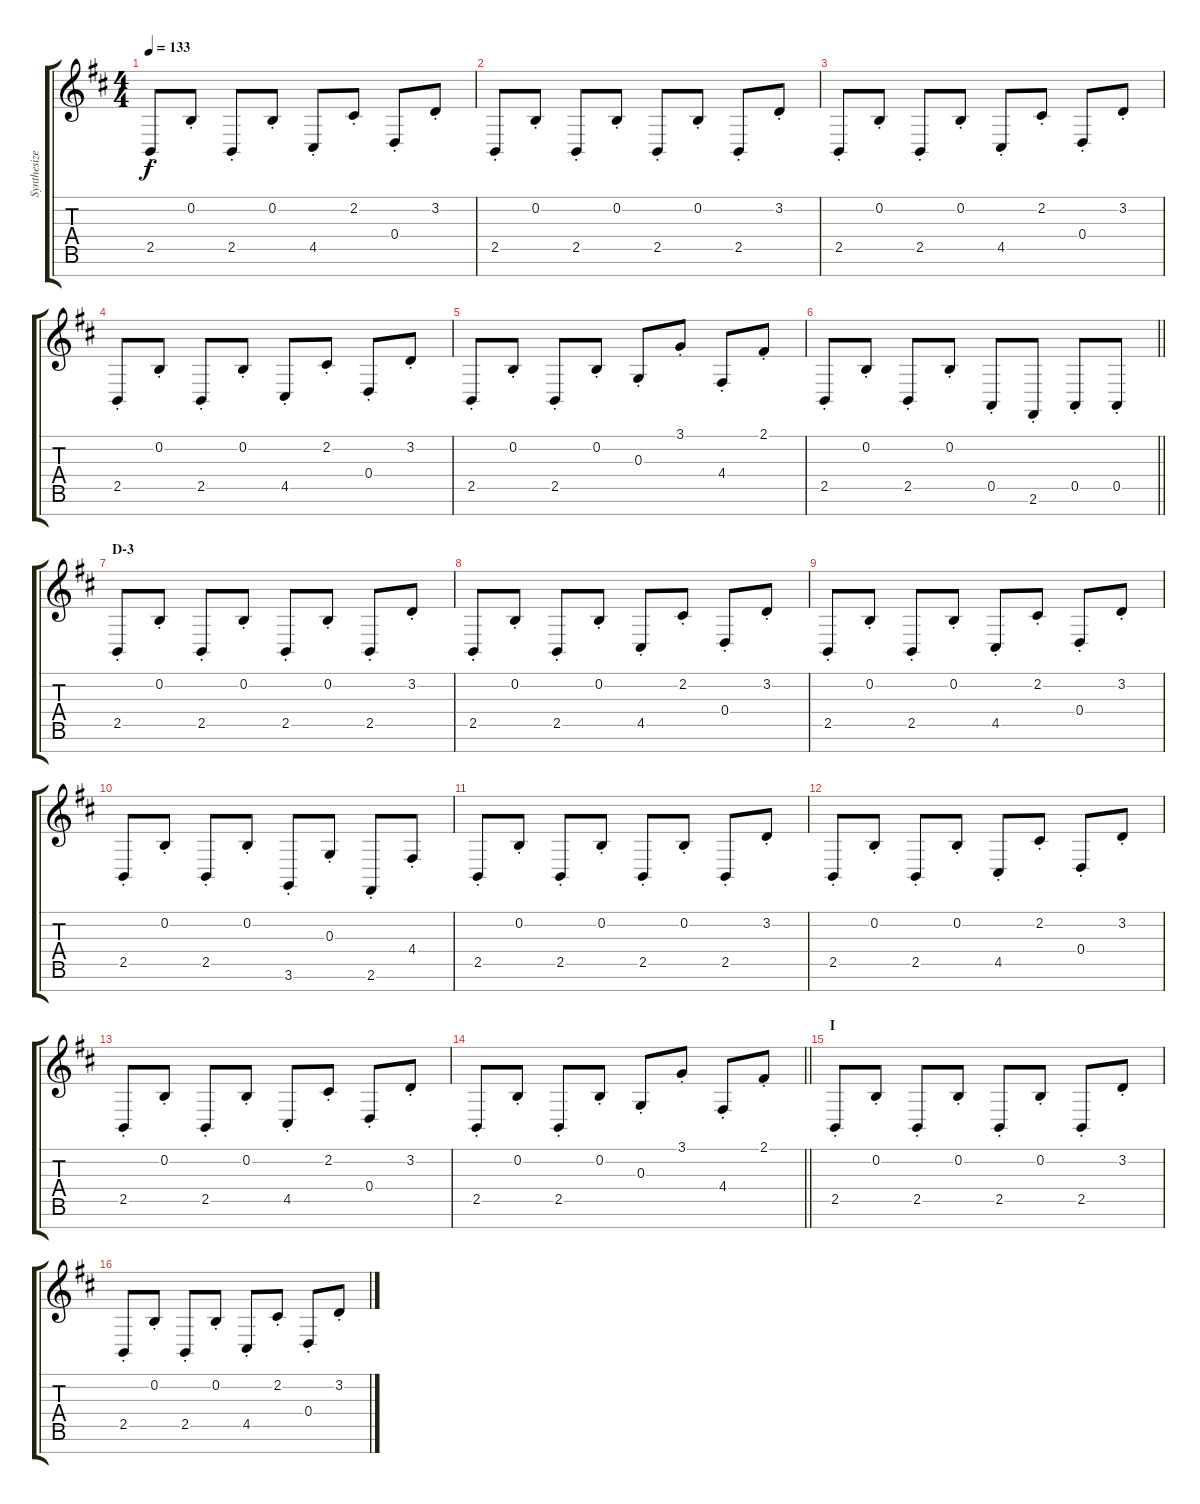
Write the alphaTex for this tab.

\track ("Synthesizer" "Synthesize") {instrument lead2sawtooth}
\staff {score tabs}
\tuning (E4 B3 G3 D3 A2 E2 B1) {hide}
\ts (4 4)
\tempo 133
\clef g2
\ks d
2.5{st}.8{dy f} 0.2{st}.8 2.5{st}.8 0.2{st}.8 4.5{st}.8 2.2{st}.8 0.4{st}.8 3.2{st}.8 |
2.5{st}.8 0.2{st}.8 2.5{st}.8 0.2{st}.8 2.5{st}.8 0.2{st}.8 2.5{st}.8 3.2{st}.8 |
2.5{st}.8 0.2{st}.8 2.5{st}.8 0.2{st}.8 4.5{st}.8 2.2{st}.8 0.4{st}.8 3.2{st}.8 |
2.5{st}.8 0.2{st}.8 2.5{st}.8 0.2{st}.8 4.5{st}.8 2.2{st}.8 0.4{st}.8 3.2{st}.8 |
2.5{st}.8 0.2{st}.8 2.5{st}.8 0.2{st}.8 0.3{st}.8 3.1{st}.8 4.4{st}.8 2.1{st}.8 |
\barLineRight lightlight
2.5{st}.8 0.2{st}.8 2.5{st}.8 0.2{st}.8 0.5{st}.8 2.6{st}.8 0.5{st}.8 0.5{st}.8 |
\section ("" "D-3")
2.5{st}.8 0.2{st}.8 2.5{st}.8 0.2{st}.8 2.5{st}.8 0.2{st}.8 2.5{st}.8 3.2{st}.8 |
2.5{st}.8 0.2{st}.8 2.5{st}.8 0.2{st}.8 4.5{st}.8 2.2{st}.8 0.4{st}.8 3.2{st}.8 |
2.5{st}.8 0.2{st}.8 2.5{st}.8 0.2{st}.8 4.5{st}.8 2.2{st}.8 0.4{st}.8 3.2{st}.8 |
2.5{st}.8 0.2{st}.8 2.5{st}.8 0.2{st}.8 3.6{st}.8 0.3{st}.8 2.6{st}.8 4.4{st}.8 |
2.5{st}.8 0.2{st}.8 2.5{st}.8 0.2{st}.8 2.5{st}.8 0.2{st}.8 2.5{st}.8 3.2{st}.8 |
2.5{st}.8 0.2{st}.8 2.5{st}.8 0.2{st}.8 4.5{st}.8 2.2{st}.8 0.4{st}.8 3.2{st}.8 |
2.5{st}.8 0.2{st}.8 2.5{st}.8 0.2{st}.8 4.5{st}.8 2.2{st}.8 0.4{st}.8 3.2{st}.8 |
\barLineRight lightlight
2.5{st}.8 0.2{st}.8 2.5{st}.8 0.2{st}.8 0.3{st}.8 3.1{st}.8 4.4{st}.8 2.1{st}.8 |
\section ("" "I")
2.5{st}.8 0.2{st}.8 2.5{st}.8 0.2{st}.8 2.5{st}.8 0.2{st}.8 2.5{st}.8 3.2{st}.8 |
2.5{st}.8 0.2{st}.8 2.5{st}.8 0.2{st}.8 4.5{st}.8 2.2{st}.8 0.4{st}.8 3.2{st}.8
